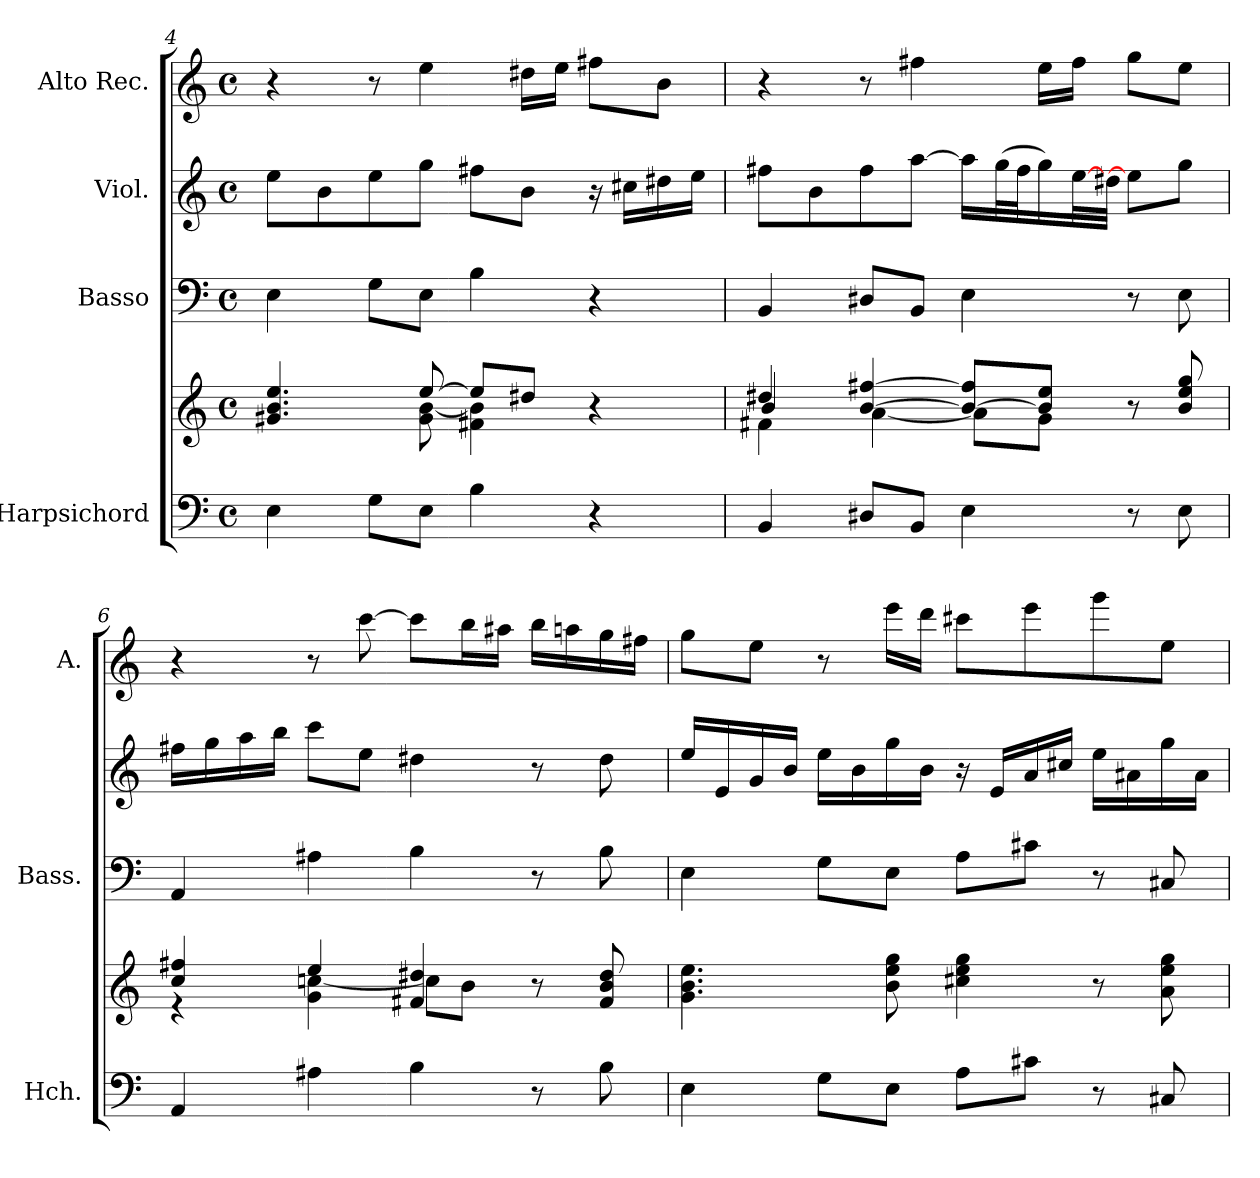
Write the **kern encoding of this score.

**kern	**kern	**kern	**kern	**kern
*part4	*part4	*part3	*part2	*part1
*staff5	*staff4	*staff3	*staff2	*staff1
*I"Harpsichord	*	*I"Basso	*I"Viol.	*I"Alto Rec.
*I'Hch.	*	*I'Bass.	*	*I'A.
*clefF4	*clefG2	*clefF4	*clefG2	*clefG2
*k[]	*k[]	*k[]	*k[]	*k[]
*M4/4	*M4/4	*M4/4	*M4/4	*M4/4
*met(c)	*met(c)	*met(c)	*met(c)	*met(c)
=4	=4	=4	=4	=4
*	*^	*	*	*
4E\	4.g#X/ 4.b/ 4.ee/	4.ryy	4E\	8ee\L	4r
.	.	.	.	8b\	.
8G\L	.	.	8G\L	8ee\	8r
8E\J	[8ee/	8g#\ [8b\	8E\J	8gg\J	4ee\
4B\	8ee/L]	4f#X\ 4b\]	4B\	8ff#X\L	.
.	8dd#X/J	.	.	8b\J	16dd#X\LL
.	.	.	.	.	16ee\JJ
4r	4r	4ryy	4r	16r	8ff#X\L
.	.	.	.	16cc#X\LL	.
.	.	.	.	16dd#X\	8b\J
.	.	.	.	16ee\JJ	.
=5	=5	=5	=5	=5	=5
*	*	*^	*	*	*
4BB/	4dd#X/	4f#X\	4b/	4BB/	8ff#X\L	4r
.	.	.	.	.	8b\	.
8D#X/L	[4b/ [4ff#X/	[4a\	2.ryy	8D#X/L	8ff#\	8r
8BB/J	.	.	.	8BB/J	[8aa\J	4ff#X\
4E\	8b/_ 8ff#/]L	8a\L]	.	4E\	16aa\LL]	.
.	.	.	.	.	(>32gg\L	.
.	.	.	.	.	32ff#\J	.
.	8b/] 8ee/J	8g\J	.	.	16gg\)	16ee\LL
.	.	.	.	.	[32ee\L	16ff#\JJ
.	.	.	.	.	32dd#X\JJJ	.
8r	8r	4ryy	.	8r	8ee\L]	8gg\L
8E\	8b/ 8ee/ 8gg/	.	.	8E\	8gg\J	8ee\J
*	*	*v	*v	*	*	*
!!LO:LB:g=z
=6	=6	=6	=6	=6	=6
4AA/	4cc/ 4ff#X/	4r	4AA/	16ff#X\LL	4r
.	.	.	.	16gg\	.
.	.	.	.	16aa\	.
.	.	.	.	16bb\JJ	.
4A#X\	4ee/	4g\ [4ccn\	4A#X\	8ccc\L	8r
.	.	.	.	8ee\J	[8ccc\
4B\	4f#X/ 4dd#X/	8cc\L]	4B\	4dd#X\	8ccc\L]
.	.	8b\J	.	.	16bb\L
.	.	.	.	.	16aa#X\JJ
8r	8r	4ryy	8r	8r	16bb\LL
.	.	.	.	.	16aan\
8B\	8f#/ 8b/ 8dd#/	.	8B\	8dd#\	16gg\
.	.	.	.	.	16ff#X\JJ
*	*v	*v	*	*	*
=7	=7	=7	=7	=7
4E\	4.g\ 4.b\ 4.ee\	4E\	16ee/LL	8gg\L
.	.	.	16e/	.
.	.	.	16g/	8ee\J
.	.	.	16b/JJ	.
8G\L	.	8G\L	16ee\LL	8r
.	.	.	16b\	.
8E\J	8b\ 8ee\ 8gg\	8E\J	16gg\	16eee\LL
.	.	.	16b\JJ	16ddd\JJ
8A\L	4cc#X\ 4ee\ 4gg\	8A\L	16r	8ccc#X\L
.	.	.	16e/LL	.
8c#X\J	.	8c#X\J	16a/	8eee\
.	.	.	16cc#X/JJ	.
8r	8r	8r	16ee\LL	8ggg\
.	.	.	16a#X\	.
8C#X/	8a\ 8ee\ 8gg\	8C#X/	16gg\	8ee\J
.	.	.	16a#\JJ	.
=	=	=	=	=
*-	*-	*-	*-	*-
